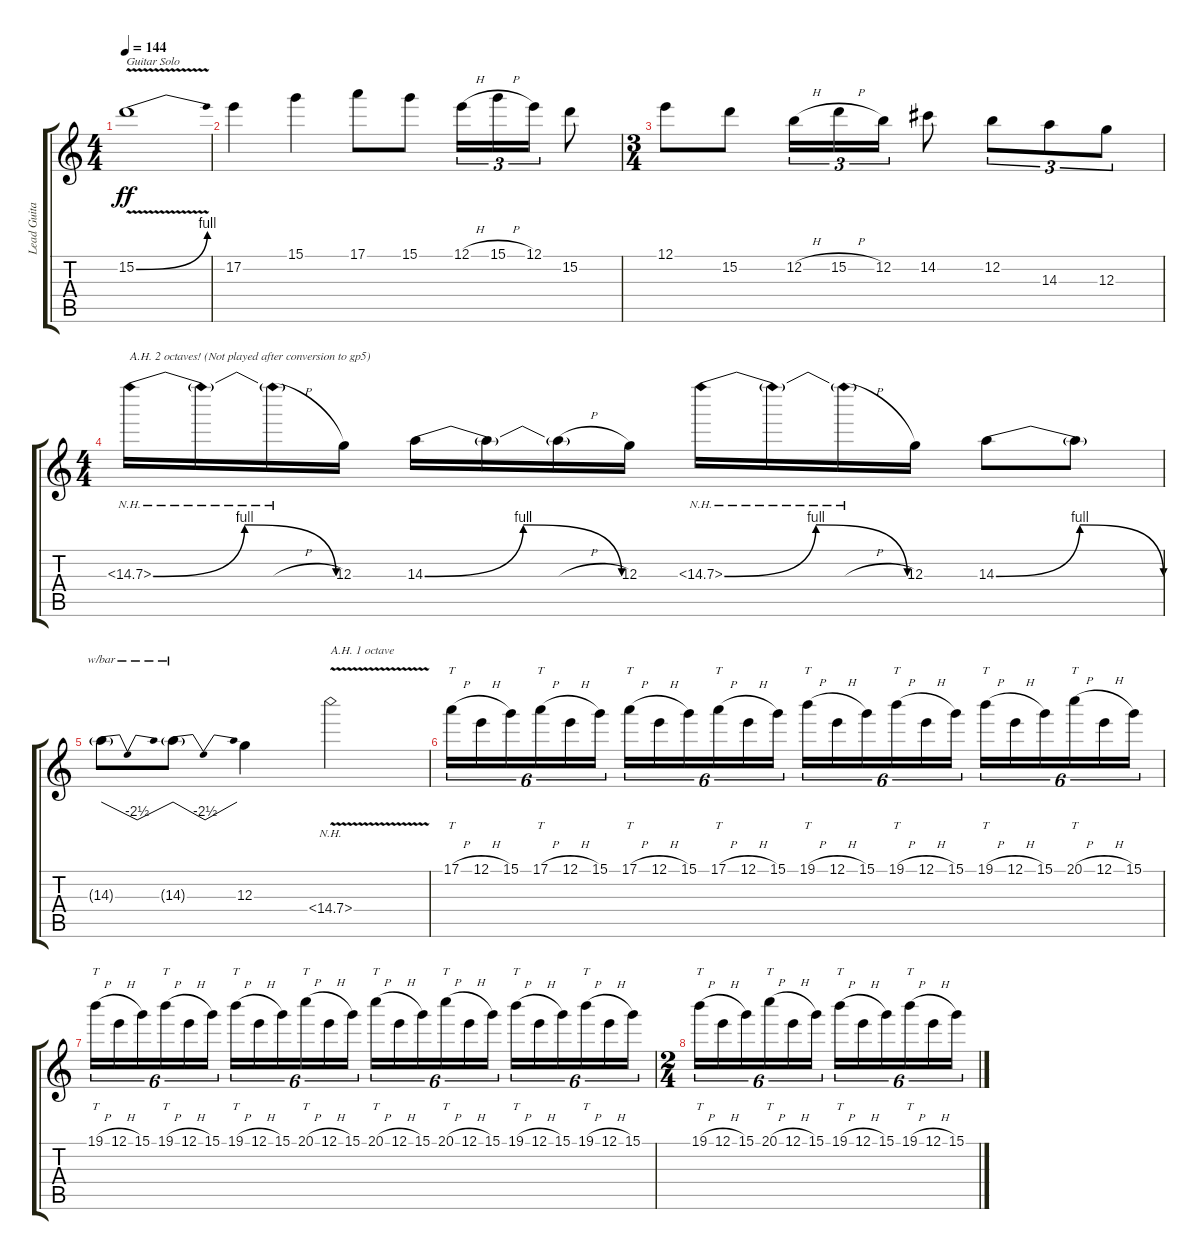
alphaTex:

\track ("Lead Guitar" "Lead Guita") {instrument distortionguitar}
\staff {score tabs}
\tuning (E4 B3 G3 D3 A2 E2) {hide}
\ts (4 4)
\tempo 144
\clef g2
\ks c
15.2{be (bend 0 0 60 4) v}.1{txt "Guitar Solo" dy ff} |
17.2.4 15.1.4 17.1.8 15.1.8 12.1{h}.16{tu (3 2)} 15.1{h}.16{tu (3 2)} 12.1.16{tu (3 2)} 15.2.8 |
\ts (3 4)
12.1.8 15.2.8 12.2{h}.16{tu (3 2)} 15.2{h}.16{tu (3 2)} 12.2.16{tu (3 2)} 14.2.8 12.2.8{tu (3 2)} 14.3.8{tu (3 2)} 12.3.8{tu (3 2)} |
\ts (4 4)
14.3{be (bendrelease 0 0 15 4 45 4 60 0) nh}.16{txt "A.H. 2 octaves! (Not played after conversion to gp5)"} 14.3{nh t}.16 14.3{nh h t}.16 12.3.16 14.3{be (bendrelease 0 0 15 4 45 4 60 0)}.16 14.3{t}.16 14.3{h t}.16 12.3.16 14.3{be (bendrelease 0 0 15 4 45 4 60 0) nh}.16 14.3{nh t}.16 14.3{nh h t}.16 12.3.16 14.3{be (bendrelease 0 0 15 4 45 4 60 0)}.8 14.3{t}.8 |
14.3{g}.8{tbe (dip default 0 0 30 -10 60 0)} 14.3{g}.8{tbe (dip default 0 0 30 -10 60 0)} 12.3.4 14.4{nh v}.2{txt "A.H. 1 octave"} |
17.1{h}.16{tt tu (6 4)} 12.1{h}.16{tu (6 4)} 15.1.16{tu (6 4)} 17.1{h}.16{tt tu (6 4)} 12.1{h}.16{tu (6 4)} 15.1.16{tu (6 4)} 17.1{h}.16{tt tu (6 4)} 12.1{h}.16{tu (6 4)} 15.1.16{tu (6 4)} 17.1{h}.16{tt tu (6 4)} 12.1{h}.16{tu (6 4)} 15.1.16{tu (6 4)} 19.1{h}.16{tt tu (6 4)} 12.1{h}.16{tu (6 4)} 15.1.16{tu (6 4)} 19.1{h}.16{tt tu (6 4)} 12.1{h}.16{tu (6 4)} 15.1.16{tu (6 4)} 19.1{h}.16{tt tu (6 4)} 12.1{h}.16{tu (6 4)} 15.1.16{tu (6 4)} 20.1{h}.16{tt tu (6 4)} 12.1{h}.16{tu (6 4)} 15.1.16{tu (6 4)} |
19.1{h}.16{tt tu (6 4)} 12.1{h}.16{tu (6 4)} 15.1.16{tu (6 4)} 19.1{h}.16{tt tu (6 4)} 12.1{h}.16{tu (6 4)} 15.1.16{tu (6 4)} 19.1{h}.16{tt tu (6 4)} 12.1{h}.16{tu (6 4)} 15.1.16{tu (6 4)} 20.1{h}.16{tt tu (6 4)} 12.1{h}.16{tu (6 4)} 15.1.16{tu (6 4)} 20.1{h}.16{tt tu (6 4)} 12.1{h}.16{tu (6 4)} 15.1.16{tu (6 4)} 20.1{h}.16{tt tu (6 4)} 12.1{h}.16{tu (6 4)} 15.1.16{tu (6 4)} 19.1{h}.16{tt tu (6 4)} 12.1{h}.16{tu (6 4)} 15.1.16{tu (6 4)} 19.1{h}.16{tt tu (6 4)} 12.1{h}.16{tu (6 4)} 15.1.16{tu (6 4)} |
\ts (2 4)
19.1{h}.16{tt tu (6 4)} 12.1{h}.16{tu (6 4)} 15.1.16{tu (6 4)} 20.1{h}.16{tt tu (6 4)} 12.1{h}.16{tu (6 4)} 15.1.16{tu (6 4)} 19.1{h}.16{tt tu (6 4)} 12.1{h}.16{tu (6 4)} 15.1.16{tu (6 4)} 19.1{h}.16{tt tu (6 4)} 12.1{h}.16{tu (6 4)} 15.1.16{tu (6 4)}
